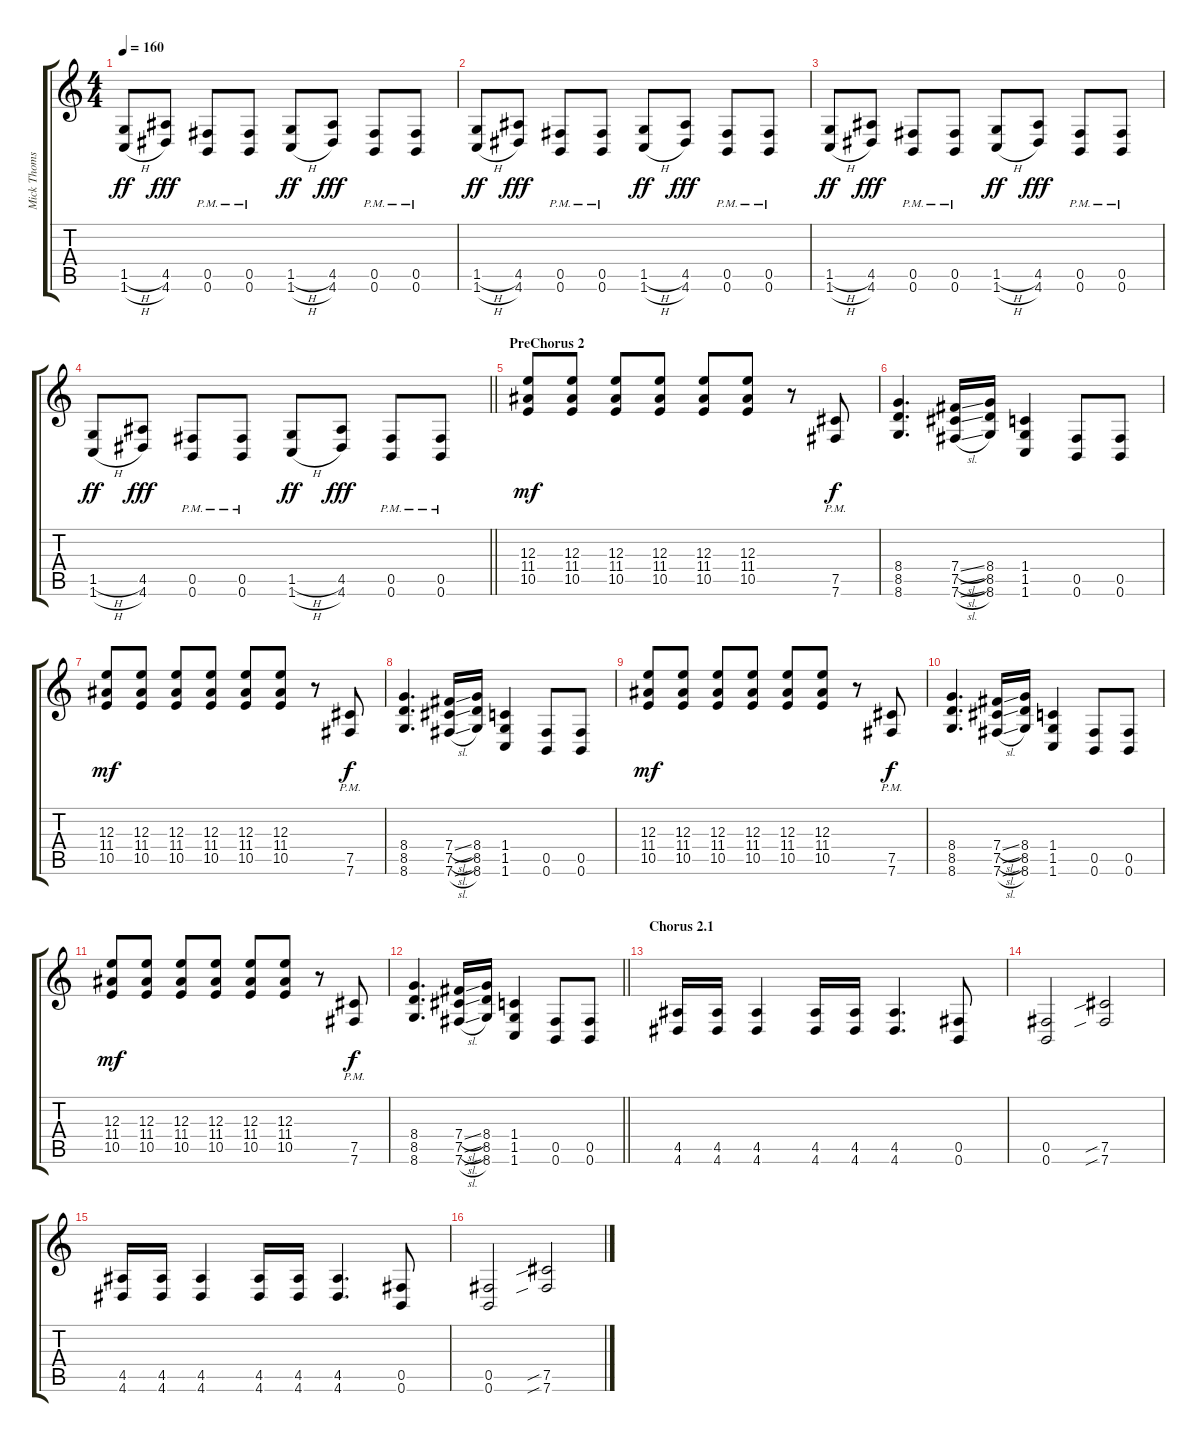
\track ("Mick Thomson" "Mick Thoms") {instrument distortionguitar}
\staff {score tabs}
\tuning (Db4 Ab3 E3 B2 Gb2 B1) {hide}
\ts (4 4)
\tempo 160
\clef g2
\ks c
(1.5{h} 1.6{h}).8{dy ff} (4.5 4.6).8{dy fff} (0.5{pm} 0.6{pm}).8 (0.5{pm} 0.6{pm}).8 (1.5{h} 1.6{h}).8{dy ff} (4.5 4.6).8{dy fff} (0.5{pm} 0.6{pm}).8 (0.5{pm} 0.6{pm}).8 |
(1.5{h} 1.6{h}).8{dy ff} (4.5 4.6).8{dy fff} (0.5{pm} 0.6{pm}).8 (0.5{pm} 0.6{pm}).8 (1.5{h} 1.6{h}).8{dy ff} (4.5 4.6).8{dy fff} (0.5{pm} 0.6{pm}).8 (0.5{pm} 0.6{pm}).8 |
(1.5{h} 1.6{h}).8{dy ff} (4.5 4.6).8{dy fff} (0.5{pm} 0.6{pm}).8 (0.5{pm} 0.6{pm}).8 (1.5{h} 1.6{h}).8{dy ff} (4.5 4.6).8{dy fff} (0.5{pm} 0.6{pm}).8 (0.5{pm} 0.6{pm}).8 |
\barLineRight lightlight
(1.5{h} 1.6{h}).8{dy ff} (4.5 4.6).8{dy fff} (0.5{pm} 0.6{pm}).8 (0.5{pm} 0.6{pm}).8 (1.5{h} 1.6{h}).8{dy ff} (4.5 4.6).8{dy fff} (0.5{pm} 0.6{pm}).8 (0.5{pm} 0.6{pm}).8 |
\section ("" "PreChorus 2")
(12.3 11.4 10.5).8{dy mf} (12.3 11.4 10.5).8 (12.3 11.4 10.5).8 (12.3 11.4 10.5).8 (12.3 11.4 10.5).8 (12.3 11.4 10.5).8 r.8 (7.5{pm} 7.6{pm}).8{dy f} |
(8.4 8.5 8.6).4{d} (7.4{sl} 7.5{sl} 7.6{sl}).16 (8.4 8.5 8.6).16 (1.4 1.5 1.6).4 (0.5 0.6).8 (0.5 0.6).8 |
(12.3 11.4 10.5).8{dy mf} (12.3 11.4 10.5).8 (12.3 11.4 10.5).8 (12.3 11.4 10.5).8 (12.3 11.4 10.5).8 (12.3 11.4 10.5).8 r.8 (7.5{pm} 7.6{pm}).8{dy f} |
(8.4 8.5 8.6).4{d} (7.4{sl} 7.5{sl} 7.6{sl}).16 (8.4 8.5 8.6).16 (1.4 1.5 1.6).4 (0.5 0.6).8 (0.5 0.6).8 |
(12.3 11.4 10.5).8{dy mf} (12.3 11.4 10.5).8 (12.3 11.4 10.5).8 (12.3 11.4 10.5).8 (12.3 11.4 10.5).8 (12.3 11.4 10.5).8 r.8 (7.5{pm} 7.6{pm}).8{dy f} |
(8.4 8.5 8.6).4{d} (7.4{sl} 7.5{sl} 7.6{sl}).16 (8.4 8.5 8.6).16 (1.4 1.5 1.6).4 (0.5 0.6).8 (0.5 0.6).8 |
(12.3 11.4 10.5).8{dy mf} (12.3 11.4 10.5).8 (12.3 11.4 10.5).8 (12.3 11.4 10.5).8 (12.3 11.4 10.5).8 (12.3 11.4 10.5).8 r.8 (7.5{pm} 7.6{pm}).8{dy f} |
\barLineRight lightlight
(8.4 8.5 8.6).4{d} (7.4{sl} 7.5{sl} 7.6{sl}).16 (8.4 8.5 8.6).16 (1.4 1.5 1.6).4 (0.5 0.6).8 (0.5 0.6).8 |
\section ("" "Chorus 2.1")
(4.5 4.6).16 (4.5 4.6).16 (4.5 4.6).4 (4.5 4.6).16 (4.5 4.6).16 (4.5 4.6).4{d} (0.5 0.6).8 |
(0.5 0.6).2 (7.5{sib} 7.6{sib}).2 |
(4.5 4.6).16 (4.5 4.6).16 (4.5 4.6).4 (4.5 4.6).16 (4.5 4.6).16 (4.5 4.6).4{d} (0.5 0.6).8 |
(0.5 0.6).2 (7.5{sib} 7.6{sib}).2
